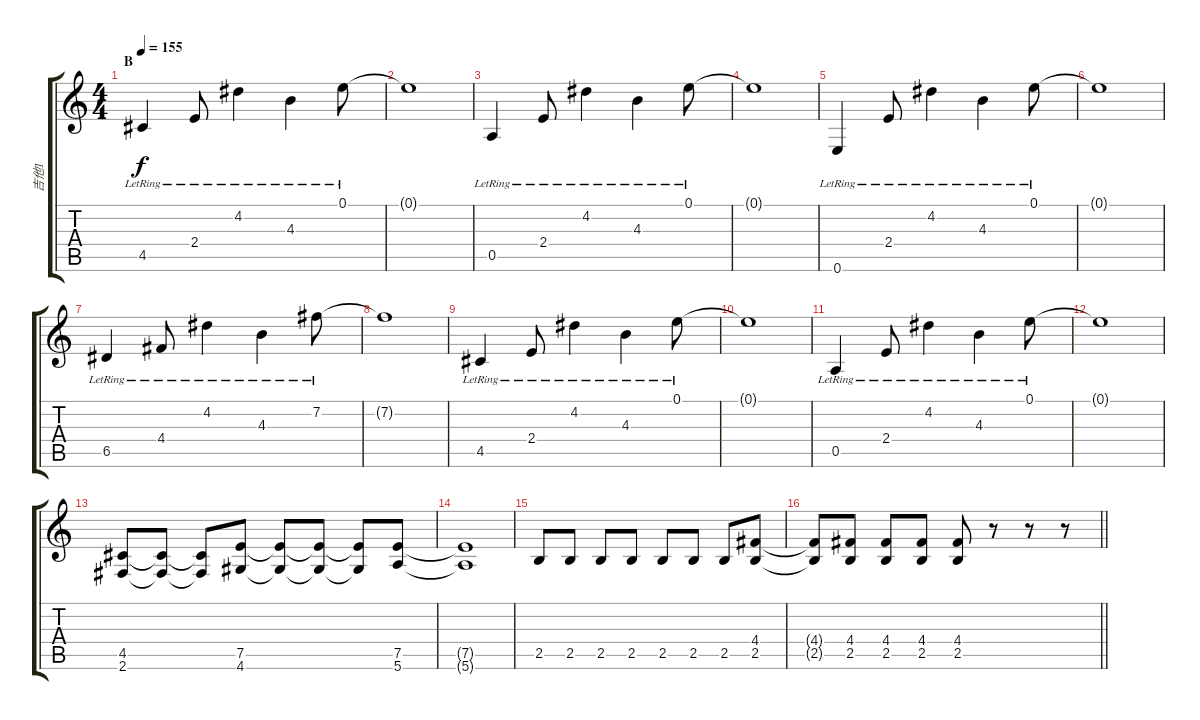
\track ("吉他1" "吉他1") {instrument overdrivenguitar}
\staff {score tabs}
\tuning (E4 B3 G3 D3 A2 E2) {hide}
\ts (4 4)
\section ("" "B")
\tempo 155
\clef g2
\ks c
4.5{lr}.4{dy f instrument electricguitarclean} 2.4{lr}.8 4.2{lr}.4 4.3{lr}.4 0.1{lr}.8 |
0.1{t}.1 |
0.5{lr}.4 2.4{lr}.8 4.2{lr}.4 4.3{lr}.4 0.1{lr}.8 |
0.1{t}.1 |
0.6{lr}.4 2.4{lr}.8 4.2{lr}.4 4.3{lr}.4 0.1{lr}.8 |
0.1{t}.1 |
6.5{lr}.4 4.4{lr}.8 4.2{lr}.4 4.3{lr}.4 7.2{lr}.8 |
7.2{t}.1 |
4.5{lr}.4 2.4{lr}.8 4.2{lr}.4 4.3{lr}.4 0.1{lr}.8 |
0.1{t}.1 |
0.5{lr}.4 2.4{lr}.8 4.2{lr}.4 4.3{lr}.4 0.1{lr}.8 |
0.1{t}.1 |
(4.5 2.6).8{instrument overdrivenguitar} (4.5{t} 2.6{t}).8 (4.5{t} 2.6{t}).8 (7.5 4.6).8 (7.5{t} 4.6{t}).8 (7.5{t} 4.6{t}).8 (7.5{t} 4.6{t}).8 (7.5 5.6).8 |
(7.5{t} 5.6{t}).1 |
2.5.8 2.5.8 2.5.8 2.5.8 2.5.8 2.5.8 2.5.8 (4.4 2.5).8 |
\barLineRight lightlight
(4.4{t} 2.5{t}).8 (4.4 2.5).8 (4.4 2.5).8 (4.4 2.5).8 (4.4 2.5).8 r.8 r.8 r.8
